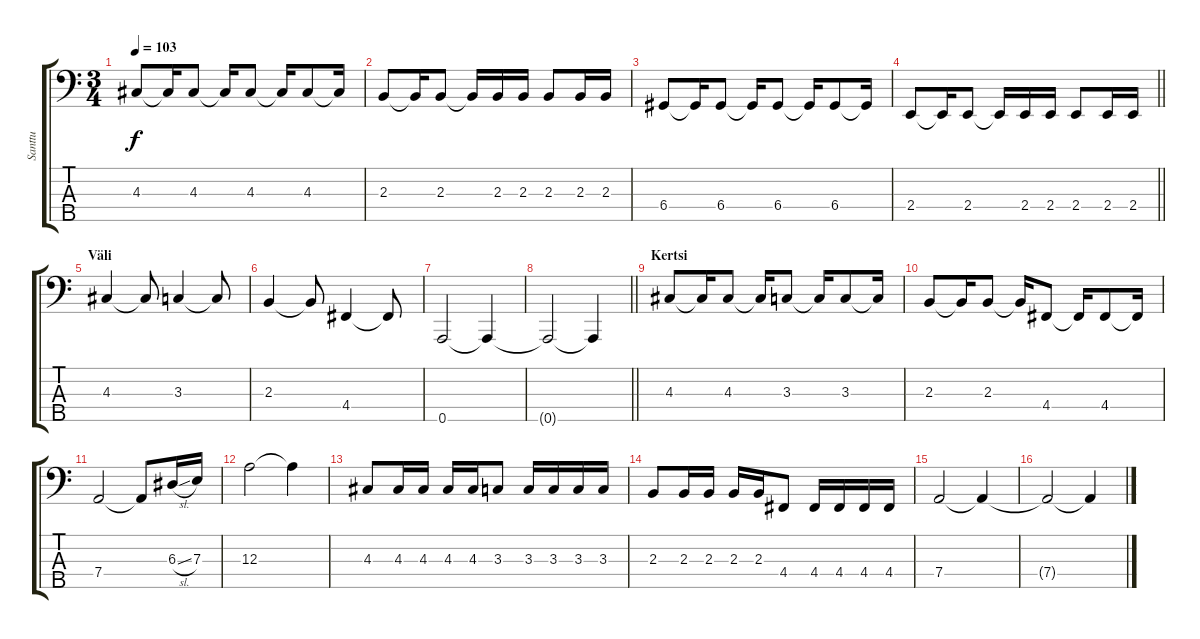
\track ("Santtu" "Santtu") {instrument electricbasspick}
\staff {score tabs}
\tuning (G2 D2 A1 D1 A0) {hide}
\ts (3 4)
\tempo 103
\clef f4
\ks c
4.3.8{dy f} 4.3{t}.16 4.3.8 4.3{t}.16 4.3.8 4.3{t}.16 4.3.8 4.3{t}.16 |
2.3.8 2.3{t}.16 2.3.8 2.3{t}.16 2.3.16 2.3.16 2.3.8 2.3.16 2.3.16 |
6.4.8 6.4{t}.16 6.4.8 6.4{t}.16 6.4.8 6.4{t}.16 6.4.8 6.4{t}.16 |
\barLineRight lightlight
2.4.8 2.4{t}.16 2.4.8 2.4{t}.16 2.4.16 2.4.16 2.4.8 2.4.16 2.4.16 |
\section ("" "Väli")
4.3.4 4.3{t}.8 3.3.4 3.3{t}.8 |
2.3.4 2.3{t}.8 4.4.4 4.4{t}.8 |
0.5.2 0.5{t}.4 |
\barLineRight lightlight
0.5{t}.2 0.5{t}.4 |
\section ("" "Kertsi")
4.3.8 4.3{t}.16 4.3.8 4.3{t}.16 3.3.8 3.3{t}.16 3.3.8 3.3{t}.16 |
2.3.8 2.3{t}.16 2.3.8 2.3{t}.16 4.4.8 4.4{t}.16 4.4.8 4.4{t}.16 |
7.4.2 7.4{t}.8 6.3{sl}.16 7.3.16 |
12.3.2 12.3{t}.4 |
4.3.8 4.3.16 4.3.16 4.3.16 4.3.16 3.3.8 3.3.16 3.3.16 3.3.16 3.3.16 |
2.3.8 2.3.16 2.3.16 2.3.16 2.3.16 4.4.8 4.4.16 4.4.16 4.4.16 4.4.16 |
7.4.2 7.4{t}.4 |
7.4{t}.2 7.4{t}.4
